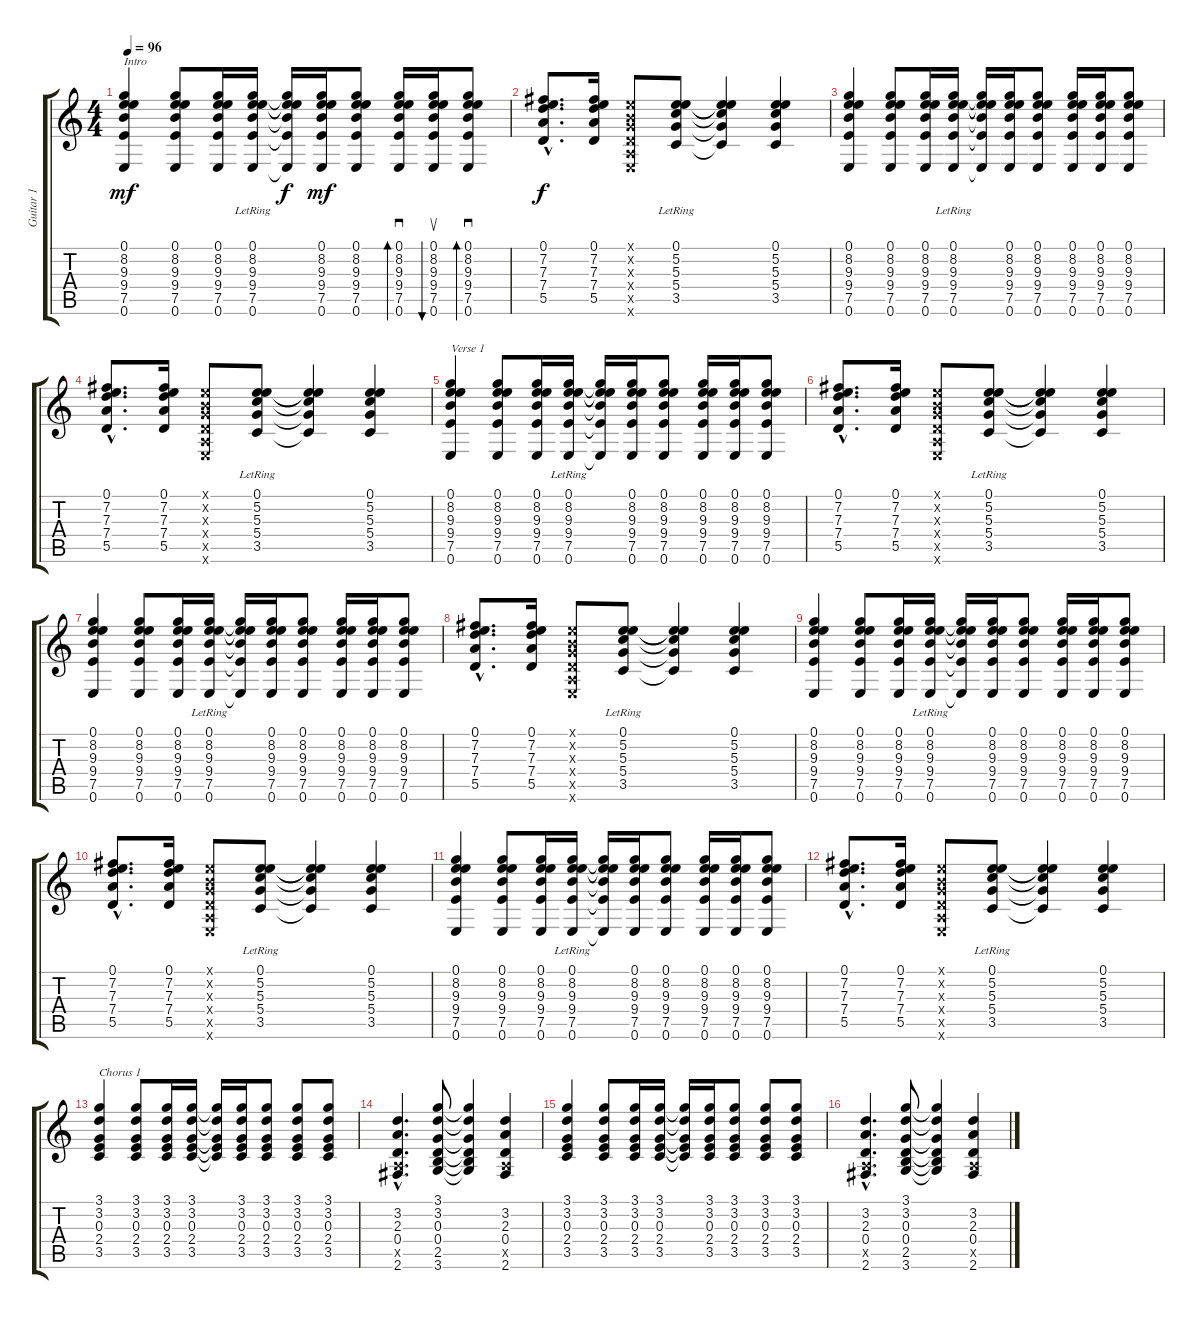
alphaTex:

\track ("Guitar 1" "Guitar 1") {instrument electricguitarclean}
\staff {score tabs}
\tuning (E4 B3 G3 D3 A2 E2) {hide}
\ts (4 4)
\tempo 96
\clef g2
\ks c
(0.1 8.2 9.3 9.4 7.5 0.6).4{txt "Intro" dy mf instrument electricguitarclean} (0.1 8.2 9.3 9.4 7.5 0.6).8 (0.1 8.2 9.3 9.4 7.5 0.6).16 (0.1{lr} 8.2{lr} 9.3{lr} 9.4{lr} 7.5{lr} 0.6{lr}).16 (0.1{t} 8.2{t} 9.3{t} 9.4{t} 7.5{t} 0.6{t}).16{dy f} (0.1 8.2 9.3 9.4 7.5 0.6).16{dy mf} (0.1 8.2 9.3 9.4 7.5 0.6).8 (0.1 8.2 9.3 9.4 7.5 0.6).16{sd bd 30} (0.1 8.2 9.3 9.4 7.5 0.6).16{su bu 30} (0.1 8.2 9.3 9.4 7.5 0.6).8{sd bd 30} |
(0.1{hac} 7.2{hac} 7.3{hac} 7.4{hac} 5.5{hac}).8{d dy f} (0.1 7.2 7.3 7.4 5.5).16 (0.1{x} 0.2{x} 0.3{x} 0.4{x} 0.5{x} 0.6{x}).8 (0.1{lr} 5.2{lr} 5.3{lr} 5.4{lr} 3.5{lr}).8 (0.1{t} 5.2{t} 5.3{t} 5.4{t} 3.5{t}).4 (0.1 5.2 5.3 5.4 3.5).4 |
(0.1 8.2 9.3 9.4 7.5 0.6).4 (0.1 8.2 9.3 9.4 7.5 0.6).8 (0.1 8.2 9.3 9.4 7.5 0.6).16 (0.1{lr} 8.2{lr} 9.3{lr} 9.4{lr} 7.5{lr} 0.6{lr}).16 (0.1{t} 8.2{t} 9.3{t} 9.4{t} 7.5{t} 0.6{t}).16 (0.1 8.2 9.3 9.4 7.5 0.6).16 (0.1 8.2 9.3 9.4 7.5 0.6).8 (0.1 8.2 9.3 9.4 7.5 0.6).16 (0.1 8.2 9.3 9.4 7.5 0.6).16 (0.1 8.2 9.3 9.4 7.5 0.6).8 |
(0.1{hac} 7.2{hac} 7.3{hac} 7.4{hac} 5.5{hac}).8{d} (0.1 7.2 7.3 7.4 5.5).16 (0.1{x} 0.2{x} 0.3{x} 0.4{x} 0.5{x} 0.6{x}).8 (0.1{lr} 5.2{lr} 5.3{lr} 5.4{lr} 3.5{lr}).8 (0.1{t} 5.2{t} 5.3{t} 5.4{t} 3.5{t}).4 (0.1 5.2 5.3 5.4 3.5).4 |
(0.1 8.2 9.3 9.4 7.5 0.6).4{txt "Verse 1"} (0.1 8.2 9.3 9.4 7.5 0.6).8 (0.1 8.2 9.3 9.4 7.5 0.6).16 (0.1{lr} 8.2{lr} 9.3{lr} 9.4{lr} 7.5{lr} 0.6{lr}).16 (0.1{t} 8.2{t} 9.3{t} 9.4{t} 7.5{t} 0.6{t}).16 (0.1 8.2 9.3 9.4 7.5 0.6).16 (0.1 8.2 9.3 9.4 7.5 0.6).8 (0.1 8.2 9.3 9.4 7.5 0.6).16 (0.1 8.2 9.3 9.4 7.5 0.6).16 (0.1 8.2 9.3 9.4 7.5 0.6).8 |
(0.1{hac} 7.2{hac} 7.3{hac} 7.4{hac} 5.5{hac}).8{d} (0.1 7.2 7.3 7.4 5.5).16 (0.1{x} 0.2{x} 0.3{x} 0.4{x} 0.5{x} 0.6{x}).8 (0.1{lr} 5.2{lr} 5.3{lr} 5.4{lr} 3.5{lr}).8 (0.1{t} 5.2{t} 5.3{t} 5.4{t} 3.5{t}).4 (0.1 5.2 5.3 5.4 3.5).4 |
(0.1 8.2 9.3 9.4 7.5 0.6).4 (0.1 8.2 9.3 9.4 7.5 0.6).8 (0.1 8.2 9.3 9.4 7.5 0.6).16 (0.1{lr} 8.2{lr} 9.3{lr} 9.4{lr} 7.5{lr} 0.6{lr}).16 (0.1{t} 8.2{t} 9.3{t} 9.4{t} 7.5{t} 0.6{t}).16 (0.1 8.2 9.3 9.4 7.5 0.6).16 (0.1 8.2 9.3 9.4 7.5 0.6).8 (0.1 8.2 9.3 9.4 7.5 0.6).16 (0.1 8.2 9.3 9.4 7.5 0.6).16 (0.1 8.2 9.3 9.4 7.5 0.6).8 |
(0.1{hac} 7.2{hac} 7.3{hac} 7.4{hac} 5.5{hac}).8{d} (0.1 7.2 7.3 7.4 5.5).16 (0.1{x} 0.2{x} 0.3{x} 0.4{x} 0.5{x} 0.6{x}).8 (0.1{lr} 5.2{lr} 5.3{lr} 5.4{lr} 3.5{lr}).8 (0.1{t} 5.2{t} 5.3{t} 5.4{t} 3.5{t}).4 (0.1 5.2 5.3 5.4 3.5).4 |
(0.1 8.2 9.3 9.4 7.5 0.6).4 (0.1 8.2 9.3 9.4 7.5 0.6).8 (0.1 8.2 9.3 9.4 7.5 0.6).16 (0.1{lr} 8.2{lr} 9.3{lr} 9.4{lr} 7.5{lr} 0.6{lr}).16 (0.1{t} 8.2{t} 9.3{t} 9.4{t} 7.5{t} 0.6{t}).16 (0.1 8.2 9.3 9.4 7.5 0.6).16 (0.1 8.2 9.3 9.4 7.5 0.6).8 (0.1 8.2 9.3 9.4 7.5 0.6).16 (0.1 8.2 9.3 9.4 7.5 0.6).16 (0.1 8.2 9.3 9.4 7.5 0.6).8 |
(0.1{hac} 7.2{hac} 7.3{hac} 7.4{hac} 5.5{hac}).8{d} (0.1 7.2 7.3 7.4 5.5).16 (0.1{x} 0.2{x} 0.3{x} 0.4{x} 0.5{x} 0.6{x}).8 (0.1{lr} 5.2{lr} 5.3{lr} 5.4{lr} 3.5{lr}).8 (0.1{t} 5.2{t} 5.3{t} 5.4{t} 3.5{t}).4 (0.1 5.2 5.3 5.4 3.5).4 |
(0.1 8.2 9.3 9.4 7.5 0.6).4 (0.1 8.2 9.3 9.4 7.5 0.6).8 (0.1 8.2 9.3 9.4 7.5 0.6).16 (0.1{lr} 8.2{lr} 9.3{lr} 9.4{lr} 7.5{lr} 0.6{lr}).16 (0.1{t} 8.2{t} 9.3{t} 9.4{t} 7.5{t} 0.6{t}).16 (0.1 8.2 9.3 9.4 7.5 0.6).16 (0.1 8.2 9.3 9.4 7.5 0.6).8 (0.1 8.2 9.3 9.4 7.5 0.6).16 (0.1 8.2 9.3 9.4 7.5 0.6).16 (0.1 8.2 9.3 9.4 7.5 0.6).8 |
(0.1{hac} 7.2{hac} 7.3{hac} 7.4{hac} 5.5{hac}).8{d} (0.1 7.2 7.3 7.4 5.5).16 (0.1{x} 0.2{x} 0.3{x} 0.4{x} 0.5{x} 0.6{x}).8 (0.1{lr} 5.2{lr} 5.3{lr} 5.4{lr} 3.5{lr}).8 (0.1{t} 5.2{t} 5.3{t} 5.4{t} 3.5{t}).4 (0.1 5.2 5.3 5.4 3.5).4 |
(3.1 3.2 0.3 2.4 3.5).4{txt "Chorus 1"} (3.1 3.2 0.3 2.4 3.5).8 (3.1 3.2 0.3 2.4 3.5).16 (3.1 3.2 0.3 2.4 3.5).16 (3.1{t} 3.2{t} 0.3{t} 2.4{t} 3.5{t}).16 (3.1 3.2 0.3 2.4 3.5).16 (3.1 3.2 0.3 2.4 3.5).8 (3.1 3.2 0.3 2.4 3.5).8 (3.1 3.2 0.3 2.4 3.5).8 |
(3.2{hac} 2.3{hac} 0.4{hac} 0.5{hac x} 2.6{hac}).4{d} (3.1 3.2 0.3 0.4 2.5 3.6).8 (3.1{t} 3.2{t} 0.3{t} 0.4{t} 2.5{t} 3.6{t}).4 (3.2 2.3 0.4 0.5{x} 2.6).4 |
(3.1 3.2 0.3 2.4 3.5).4 (3.1 3.2 0.3 2.4 3.5).8 (3.1 3.2 0.3 2.4 3.5).16 (3.1 3.2 0.3 2.4 3.5).16 (3.1{t} 3.2{t} 0.3{t} 2.4{t} 3.5{t}).16 (3.1 3.2 0.3 2.4 3.5).16 (3.1 3.2 0.3 2.4 3.5).8 (3.1 3.2 0.3 2.4 3.5).8 (3.1 3.2 0.3 2.4 3.5).8 |
(3.2{hac} 2.3{hac} 0.4{hac} 0.5{hac x} 2.6{hac}).4{d} (3.1 3.2 0.3 0.4 2.5 3.6).8 (3.1{t} 3.2{t} 0.3{t} 0.4{t} 2.5{t} 3.6{t}).4 (3.2 2.3 0.4 0.5{x} 2.6).4
